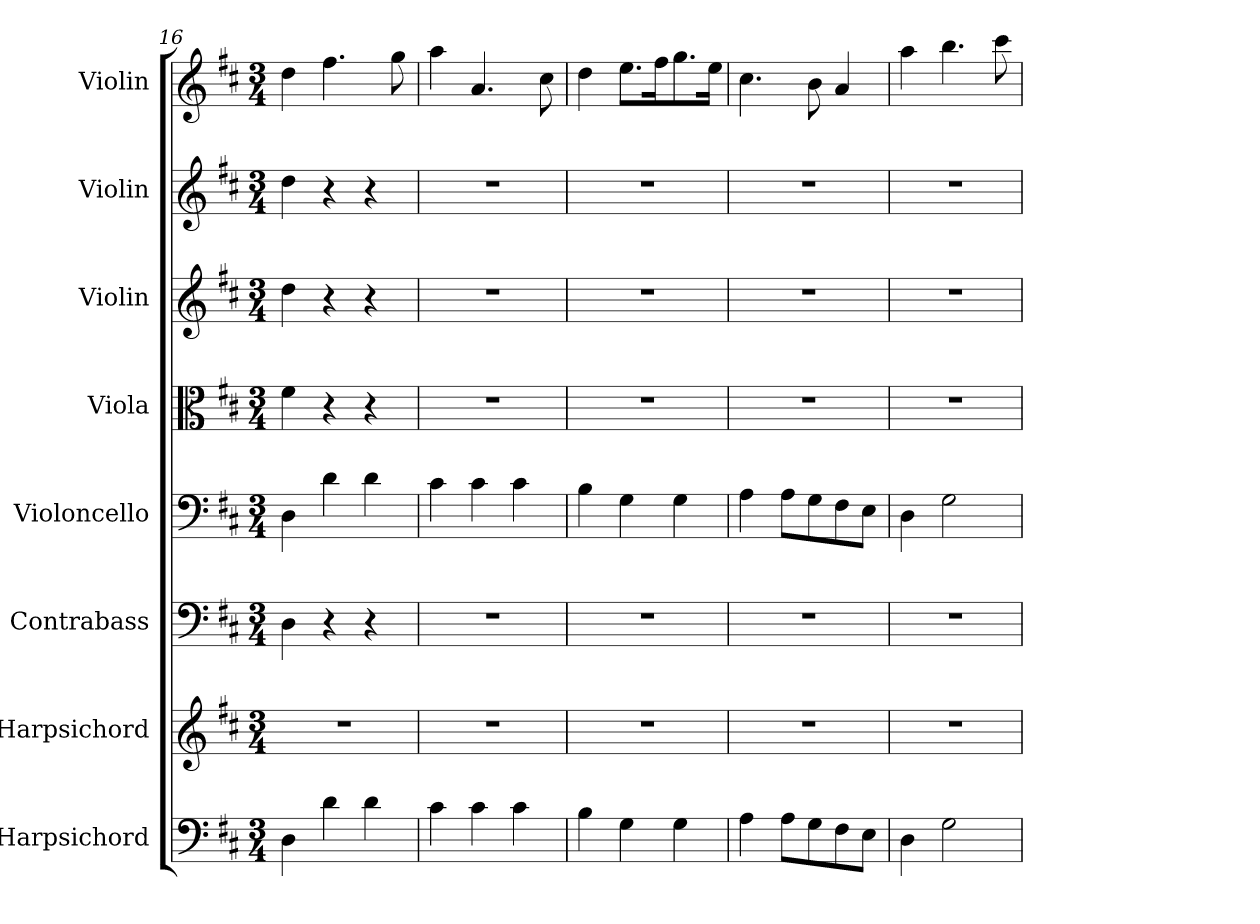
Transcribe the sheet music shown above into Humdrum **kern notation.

**kern	**kern	**kern	**kern	**kern	**kern	**kern	**kern
*part8	*part7	*part6	*part5	*part4	*part3	*part2	*part1
*staff8	*staff7	*staff6	*staff5	*staff4	*staff3	*staff2	*staff1
*I"Harpsichord	*I"Harpsichord	*I"Contrabass	*I"Violoncello	*I"Viola	*I"Violin	*I"Violin	*I"Violin
*I'Hpschd	*I'Hpschd	*I'Cb	*I'Vc	*I'Vla	*I'Vln	*I'Vln	*I'Vln
*clefF4	*clefG2	*clefF4	*clefF4	*clefC3	*clefG2	*clefG2	*clefG2
*k[f#c#]	*k[f#c#]	*k[f#c#]	*k[f#c#]	*k[f#c#]	*k[f#c#]	*k[f#c#]	*k[f#c#]
*M3/4	*M3/4	*M3/4	*M3/4	*M3/4	*M3/4	*M3/4	*M3/4
=16	=16	=16	=16	=16	=16	=16	=16
4D\	2.r	4D\	4D\	4f#\	4dd\	4dd\	4dd\
4d\	.	4r	4d\	4r	4r	4r	4.ff#\
4d\	.	4r	4d\	4r	4r	4r	.
.	.	.	.	.	.	.	8gg\
=17	=17	=17	=17	=17	=17	=17	=17
4c#\	2.r	2.r	4c#\	2.r	2.r	2.r	4aa\
4c#\	.	.	4c#\	.	.	.	4.a/
4c#\	.	.	4c#\	.	.	.	.
.	.	.	.	.	.	.	8cc#\
=18	=18	=18	=18	=18	=18	=18	=18
4B\	2.r	2.r	4B\	2.r	2.r	2.r	4dd\
4G\	.	.	4G\	.	.	.	8.ee\L
.	.	.	.	.	.	.	16ff#\K
4G\	.	.	4G\	.	.	.	8.gg\
.	.	.	.	.	.	.	16ee\Jk
=19	=19	=19	=19	=19	=19	=19	=19
4A\	2.r	2.r	4A\	2.r	2.r	2.r	4.cc#\
8A\L	.	.	8A\L	.	.	.	.
8G\	.	.	8G\	.	.	.	8b\
8F#\	.	.	8F#\	.	.	.	4a/
8E\J	.	.	8E\J	.	.	.	.
=20	=20	=20	=20	=20	=20	=20	=20
4D\	2.r	2.r	4D\	2.r	2.r	2.r	4aa\
2G\	.	.	2G\	.	.	.	4.bb\
.	.	.	.	.	.	.	8ccc#\
=	=	=	=	=	=	=	=
*-	*-	*-	*-	*-	*-	*-	*-
